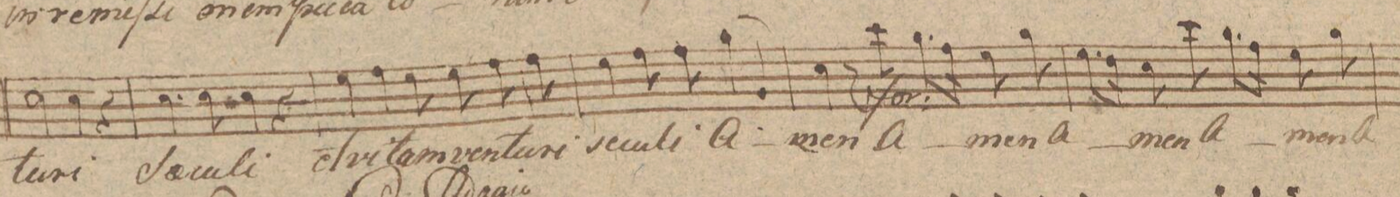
**kern	**text	**dynam
*I"Baſso.	*	*
*clefF4	*	*
*k[c#g#d#f#]	*	*
*met(c)	*	*
*M4/4	*	*
2E\	-tu-	.
4E\	-ri	.
4r	.	.
=168	=168	=168
4.E\	Sae-	.
8E\	-cu-	.
4E\	-li	.
4r	.	.
=169	=169	=169
4G#\	et	.
4A\	vi-	.
8G#\	-tam	.
8G#\	ven-	.
8A\	-tu-	.
8A\	-ri	.
=170	=170	=170
4G#\	s[a]e-	.
8A\	-cu-	.
8A\	-li	.
(4B\	A-	.
4BB/)	.	.
=171	=171	=171
4E\	-men	.
8r	.	.
8e\	A-	f
8.B\L	.	.
16A\Jk	.	.
8G#\	-men	.
8B\	A-	.
=172	=172	=172
8.G#\L	.	.
16F#\Jk	.	.
8E\	-men	.
8e\	A-	.
8.B\L	.	.
16A\Jk	.	.
8G#\	-men	.
8B\	A-	.
=173	=173	=173
*-	*-	*-
